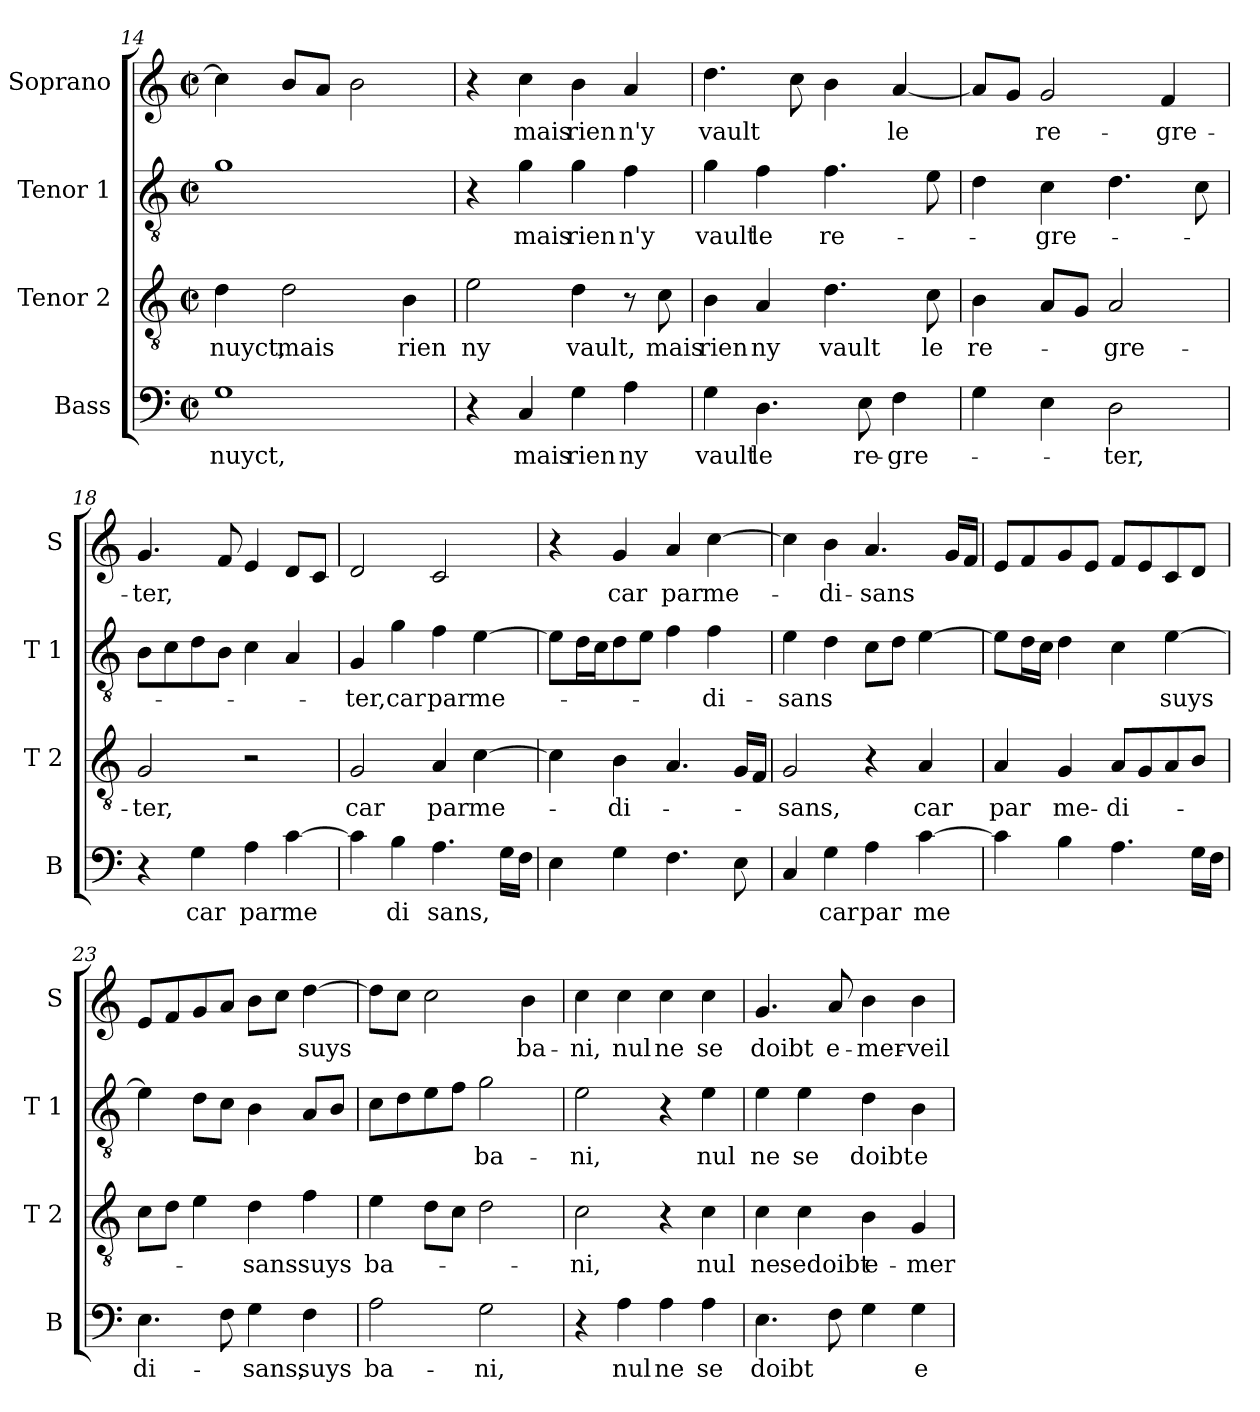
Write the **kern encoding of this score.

**kern	**text	**kern	**text	**kern	**text	**kern	**text
*part4	*part4	*part3	*part3	*part2	*part2	*part1	*part1
*staff4	*staff4	*staff3	*staff3	*staff2	*staff2	*staff1	*staff1
*I"Bass	*	*I"Tenor 2	*	*I"Tenor 1	*	*I"Soprano	*
*I'B	*	*I'T 2	*	*I'T 1	*	*I'S	*
*clefF4	*	*clefGv2	*	*clefGv2	*	*clefG2	*
*k[]	*	*k[]	*	*k[]	*	*k[]	*
*C:	*	*C:	*	*C:	*	*C:	*
*M2/2	*	*M2/2	*	*M2/2	*	*M2/2	*
*met(c|)	*	*met(c|)	*	*met(c|)	*	*met(c|)	*
=14	=14	=14	=14	=14	=14	=14	=14
!	!LO:LY:b	!	!LO:LY:b	!	!	!	!
1G	nuyct,	4d\	nuyct,	1g	.	4cc\]	.
!	!	!	!LO:LY:b	!	!	!	!
.	.	2d\	mais	.	.	8b/L	.
.	.	.	.	.	.	8a/J	.
.	.	.	.	.	.	2b\	.
!	!	!	!LO:LY:b	!	!	!	!
.	.	4B\	rien	.	.	.	.
!!LO:LB:g=z
=15	=15	=15	=15	=15	=15	=15	=15
!	!	!	!LO:LY:b	!	!	!	!
4r	.	2e\	ny	4r	.	4r	.
!	!LO:LY:b	!	!	!	!LO:LY:b	!	!LO:LY:b
4C/	mais	.	.	4g\	mais	4cc\	mais
!	!LO:LY:b	!	!LO:LY:b	!	!LO:LY:b	!	!LO:LY:b
4G\	rien	4d\	vault,	4g\	rien	4b\	rien
!	!LO:LY:b	!	!	!	!LO:LY:b	!	!LO:LY:b
4A\	ny	8r	.	4f\	n'y	4a/	n'y
!	!	!	!LO:LY:b	!	!	!	!
.	.	8c\	mais	.	.	.	.
=16	=16	=16	=16	=16	=16	=16	=16
!	!LO:LY:b	!	!LO:LY:b	!	!LO:LY:b	!	!LO:LY:b
4G\	vault	4B\	rien	4g\	vault	4.dd\	vault
!	!LO:LY:b	!	!LO:LY:b	!	!LO:LY:b	!	!
4.D\	le	4A/	ny	4f\	le	.	.
.	.	.	.	.	.	8cc\	.
!	!	!	!LO:LY:b	!	!LO:LY:b	!	!
.	.	4.d\	vault	4.f\	re-	4b\	.
!	!LO:LY:b	!	!	!	!	!	!
8E\	re-	.	.	.	.	.	.
!	!LO:LY:b	!	!	!	!	!	!LO:LY:b
4F\	-gre-	.	.	.	.	[4a/	le
!	!	!	!LO:LY:b	!	!	!	!
.	.	8c\	le	8e\	.	.	.
=17	=17	=17	=17	=17	=17	=17	=17
!	!	!	!LO:LY:b	!	!	!	!
4G\	.	4B\	re-	4d\	.	8a/L]	.
.	.	.	.	.	.	8g/J	.
!	!	!	!	!	!LO:LY:b	!	!LO:LY:b
4E\	.	8A/L	.	4c\	-gre-	2g/	re-
.	.	8G/J	.	.	.	.	.
!	!LO:LY:b	!	!LO:LY:b	!	!	!	!
2D\	-ter,	2A/	-gre-	4.d\	.	.	.
!	!	!	!	!	!	!	!LO:LY:b
.	.	.	.	.	.	4f/	-gre-
.	.	.	.	8c\	.	.	.
=18	=18	=18	=18	=18	=18	=18	=18
!	!	!	!LO:LY:b	!	!	!	!LO:LY:b
4r	.	2G/	-ter,	8B\L	.	4.g/	-ter,
.	.	.	.	8c\	.	.	.
!	!LO:LY:b	!	!	!	!	!	!
4G\	car	.	.	8d\	.	.	.
.	.	.	.	8B\J	.	8f/	.
!	!LO:LY:b	!	!	!	!	!	!
4A\	par	2r	.	4c\	.	4e/	.
!	!LO:LY:b	!	!	!	!	!	!
[4c\	me	.	.	4A/	.	8d/L	.
.	.	.	.	.	.	8c/J	.
=19	=19	=19	=19	=19	=19	=19	=19
!	!	!	!LO:LY:b	!	!LO:LY:b	!	!
4c\]	.	2G/	car	4G/	-ter,	2d/	.
!	!LO:LY:b	!	!	!	!LO:LY:b	!	!
4B\	di	.	.	4g\	car	.	.
!	!LO:LY:b	!	!LO:LY:b	!	!LO:LY:b	!	!
4.A\	sans,	4A/	par	4f\	par	2c/	.
!	!	!	!LO:LY:b	!	!LO:LY:b	!	!
.	.	[4c\	me-	[4e\	me-	.	.
16G\LL	.	.	.	.	.	.	.
16F\JJ	.	.	.	.	.	.	.
!!LO:LB:g=z
=20	=20	=20	=20	=20	=20	=20	=20
4E\	.	4c\]	.	8e\L]	.	4r	.
.	.	.	.	16d\L	.	.	.
.	.	.	.	16c\J	.	.	.
!	!	!	!LO:LY:b	!	!	!	!LO:LY:b
4G\	.	4B\	-di-	8d\	.	4g/	car
.	.	.	.	8e\J	.	.	.
!	!	!	!	!	!	!	!LO:LY:b
4.F\	.	4.A/	.	4f\	.	4a/	par
!	!	!	!	!	!LO:LY:b	!	!LO:LY:b
.	.	.	.	4f\	-di-	[4cc\	me-
8E\	.	16G/LL	.	.	.	.	.
.	.	16F/JJ	.	.	.	.	.
=21	=21	=21	=21	=21	=21	=21	=21
!	!	!	!LO:LY:b	!	!LO:LY:b	!	!
4C/	.	2G/	-sans,	4e\	-sans	4cc\]	.
!	!LO:LY:b	!	!	!	!	!	!LO:LY:b
4G\	car	.	.	4d\	.	4b\	-di-
!	!LO:LY:b	!	!	!	!	!	!LO:LY:b
4A\	par	4r	.	8c\L	.	4.a/	-sans
.	.	.	.	8d\J	.	.	.
!	!LO:LY:b	!	!LO:LY:b	!	!	!	!
[4c\	me	4A/	car	[4e\	.	.	.
.	.	.	.	.	.	16g/LL	.
.	.	.	.	.	.	16f/JJ	.
=22	=22	=22	=22	=22	=22	=22	=22
!	!	!	!LO:LY:b	!	!	!	!
4c\]	.	4A/	par	8e\L]	.	8e/L	.
.	.	.	.	16d\L	.	8f/	.
.	.	.	.	16c\JJ	.	.	.
!	!	!	!LO:LY:b	!	!	!	!
4B\	.	4G/	me-	4d\	.	8g/	.
.	.	.	.	.	.	8e/J	.
!	!	!	!LO:LY:b	!	!	!	!
4.A\	.	8A/L	-di-	4c\	.	8f/L	.
.	.	8G/	.	.	.	8e/	.
!	!	!	!	!	!LO:LY:b	!	!
.	.	8A/	.	[4e\	suys	8c/	.
16G\LL	.	8B/J	.	.	.	8d/J	.
16F\JJ	.	.	.	.	.	.	.
=23	=23	=23	=23	=23	=23	=23	=23
!	!LO:LY:b	!	!	!	!	!	!
4.E\	di-	8c\L	.	4e\]	.	8e/L	.
.	.	8d\J	.	.	.	8f/	.
.	.	4e\	.	8d\L	.	8g/	.
8F\	.	.	.	8c\J	.	8a/J	.
!	!LO:LY:b	!	!LO:LY:b	!	!	!	!
4G\	-sans,	4d\	-sans	4B\	.	8b\L	.
.	.	.	.	.	.	8cc\J	.
!	!LO:LY:b	!	!LO:LY:b	!	!	!	!LO:LY:b
4F\	suys	4f\	suys	8A/L	.	[4dd\	suys
.	.	.	.	8B/J	.	.	.
=24	=24	=24	=24	=24	=24	=24	=24
!	!LO:LY:b	!	!LO:LY:b	!	!	!	!
2A\	ba-	4e\	ba-	8c\L	.	8dd\L]	.
.	.	.	.	8d\	.	8cc\J	.
.	.	8d\L	.	8e\	.	2cc\	.
.	.	8c\J	.	8f\J	.	.	.
!	!LO:LY:b	!	!	!	!LO:LY:b	!	!
2G\	-ni,	2d\	.	2g\	ba-	.	.
!	!	!	!	!	!	!	!LO:LY:b
.	.	.	.	.	.	4b\	ba-
!!LO:PB:g=z
=25	=25	=25	=25	=25	=25	=25	=25
!	!	!	!LO:LY:b	!	!LO:LY:b	!	!LO:LY:b
4r	.	2c\	-ni,	2e\	-ni,	4cc\	-ni,
!	!LO:LY:b	!	!	!	!	!	!LO:LY:b
4A\	nul	.	.	.	.	4cc\	nul
!	!LO:LY:b	!	!	!	!	!	!LO:LY:b
4A\	ne	4r	.	4r	.	4cc\	ne
!	!LO:LY:b	!	!LO:LY:b	!	!LO:LY:b	!	!LO:LY:b
4A\	se	4c\	nul	4e\	nul	4cc\	se
=26	=26	=26	=26	=26	=26	=26	=26
!	!LO:LY:b	!	!LO:LY:b	!	!LO:LY:b	!	!LO:LY:b
4.E\	doibt	4c\	ne	4e\	ne	4.g/	doibt
!	!	!	!LO:LY:b	!	!LO:LY:b	!	!
.	.	4c\	sedoibt	4e\	se	.	.
!	!	!	!	!	!	!	!LO:LY:b
8F\	.	.	.	.	.	8a/	e-
!	!	!	!LO:LY:b	!	!LO:LY:b	!	!LO:LY:b
4G\	.	4B\	e-	4d\	doibt	4b\	-mer-
!	!LO:LY:b	!	!LO:LY:b	!	!LO:LY:b	!	!LO:LY:b
4G\	e-	4G/	-mer-	4B\	e-	4b\	-veil-
=	=	=	=	=	=	=	=
*-	*-	*-	*-	*-	*-	*-	*-
